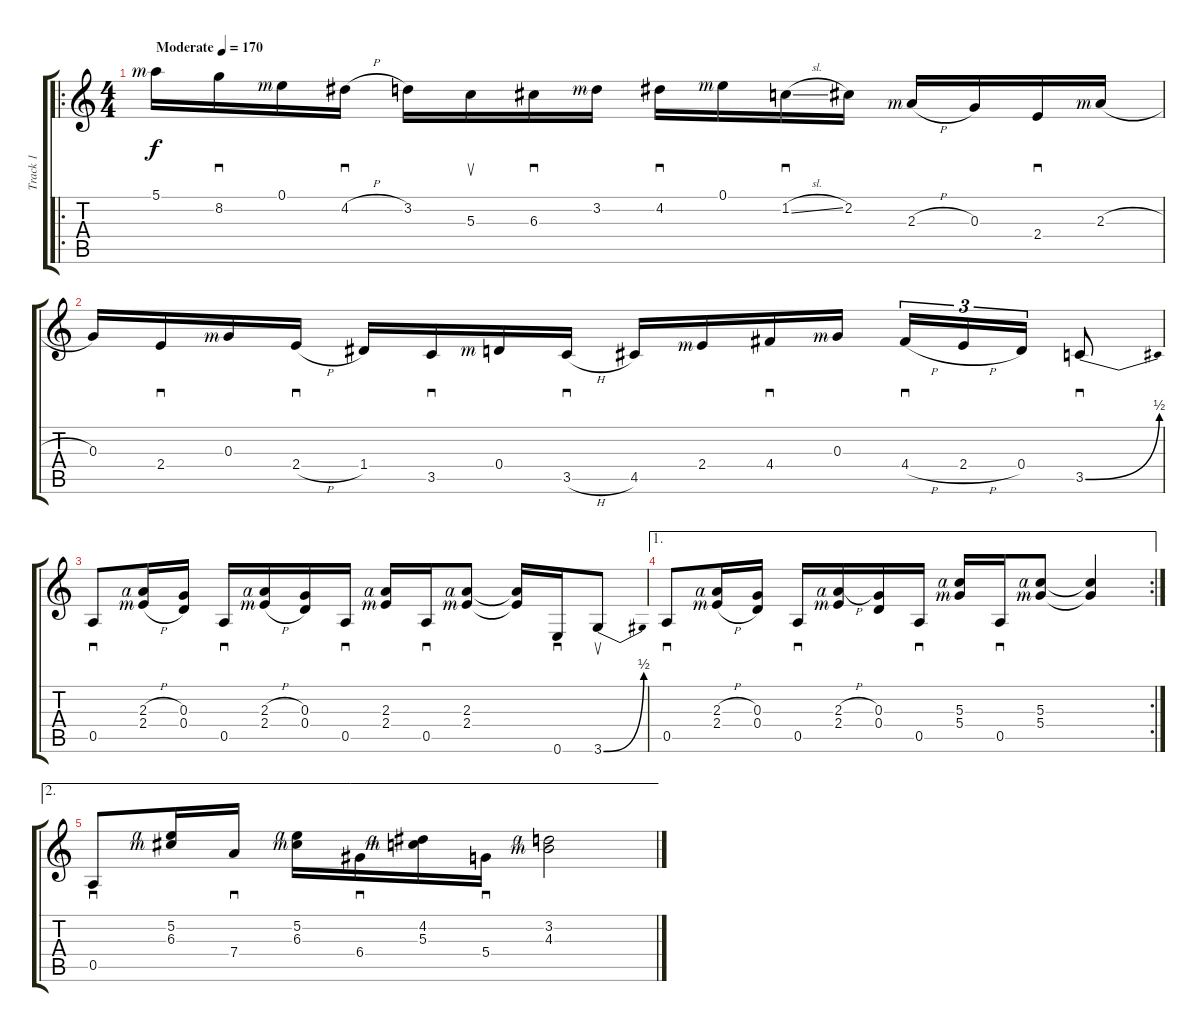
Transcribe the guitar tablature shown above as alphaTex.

\track ("Track 1" "Track 1") {instrument electricguitarclean}
\staff {score tabs}
\tuning (E4 B3 G3 D3 A2 E2) {hide}
\ro
\ts (4 4)
\tempo (170 "Moderate")
\clef g2
\ks c
5.1{rf 3}.16{dy f instrument electricguitarclean} 8.2.16{sd} 0.1{rf 3}.16 4.2{h}.16{sd} 3.2.16 5.3.16{su} 6.3.16{sd} 3.2{rf 3}.16 4.2.16{sd} 0.1{rf 3}.16 1.2{sl}.16{sd} 2.2.16 2.3{h rf 3}.16 0.3.16 2.4.16{sd} 2.3{h rf 3}.16 |
0.3.16 2.4.16{sd} 0.3{rf 3}.16 2.4{h}.16{sd} 1.4.16 3.5.16{sd} 0.4{rf 3}.16 3.5{h}.16{sd} 4.5.16 2.4{rf 3}.16 4.4.16{sd} 0.3{rf 3}.16 4.4{h}.16{sd tu (3 2)} 2.4{h}.16{tu (3 2)} 0.4.16{tu (3 2)} 3.5{be (bend 0 0 60 2)}.8{sd} |
0.5.8{sd} (2.3{h rf 4} 2.4{h rf 3}).16 (0.3 0.4).16 0.5.16{sd} (2.3{h rf 4} 2.4{h rf 3}).16 (0.3 0.4).16 0.5.16{sd} (2.3{rf 4} 2.4{rf 3}).16 0.5.16{sd} (2.3{rf 4} 2.4{rf 3}).8 (2.3{t} 2.4{t}).16 0.6.16{sd} 3.6{be (bend 0 0 60 2)}.8{su} |
\ae 1
\rc 2
0.5.8{sd} (2.3{h rf 4} 2.4{h rf 3}).16 (0.3 0.4).16 0.5.16{sd} (2.3{h rf 4} 2.4{rf 3}).16 (0.3 0.4).16 0.5.16{sd} (5.3{rf 4} 5.4{rf 3}).16 0.5.16{sd} (5.3{rf 4} 5.4{rf 3}).8 (5.3{t} 5.4{t}).4 |
\ae 2
0.5.8{sd} (5.2{rf 4} 6.3{rf 3}).16 7.4.16{sd} (5.2{rf 4} 6.3{rf 3}).16 6.4.16{sd} (4.2{rf 4} 5.3{rf 3}).16 5.4.16{sd} (3.2{rf 4} 4.3{rf 3}).2
